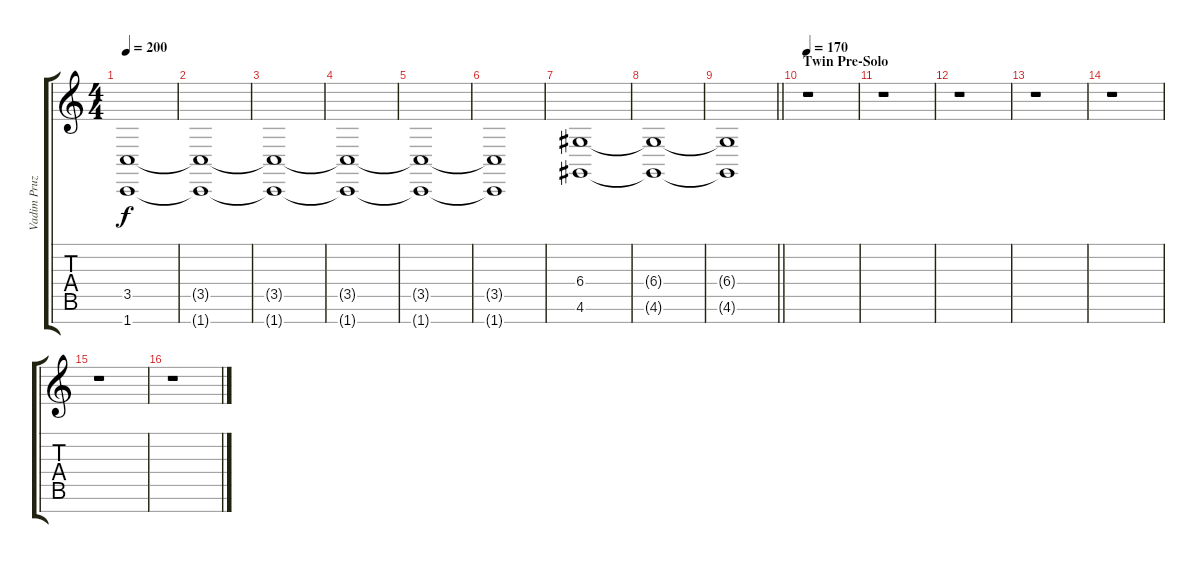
\track ("Vadim Pruzhanov (Keyboard)" "Vadim Pruz") {instrument lead1square}
\staff {score tabs}
\tuning (E4 B3 G3 D3 A2 E2 B1) {hide}
\ts (4 4)
\tempo 200
\clef g2
\ks aminor
(3.5 1.7).1{dy f volume 11 instrument stringensemble1} |
(3.5{t} 1.7{t}).1 |
(3.5{t} 1.7{t}).1 |
(3.5{t} 1.7{t}).1 |
(3.5{t} 1.7{t}).1 |
(3.5{t} 1.7{t}).1 |
(6.4 4.6).1 |
(6.4{t} 4.6{t}).1 |
\barLineRight lightlight
(6.4{t} 4.6{t}).1 |
\section ("" "Twin Pre-Solo")
\tempo 170
r.1 |
r.1 |
r.1 |
r.1 |
r.1 |
r.1 |
r.1
